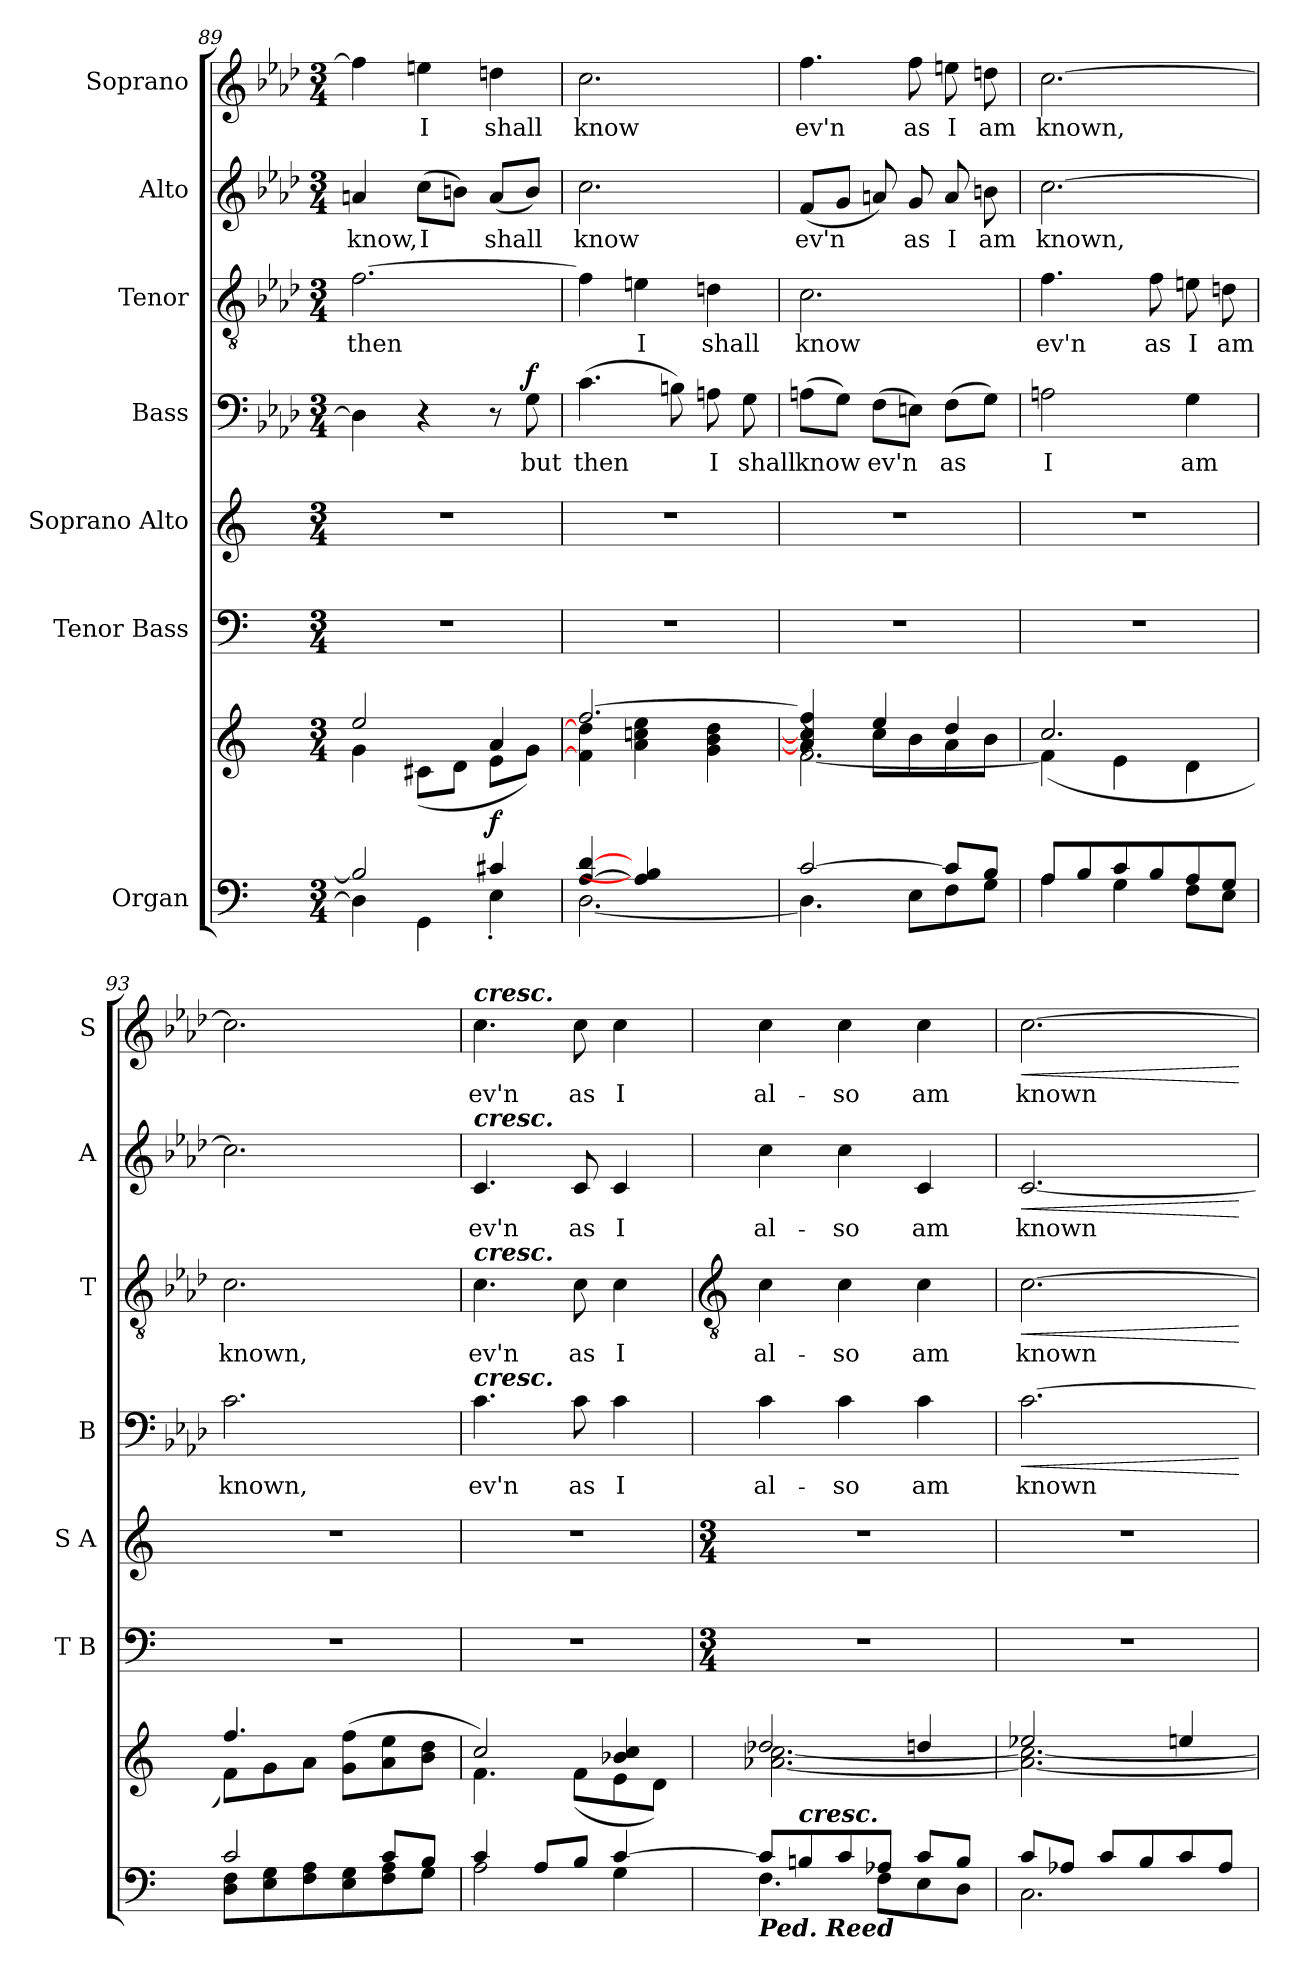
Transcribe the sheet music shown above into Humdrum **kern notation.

**kern	**kern	**dynam	**kern	**kern	**kern	**text	**dynam	**kern	**text	**dynam	**kern	**text	**dynam	**kern	**text	**dynam
*part7	*part7	*part7	*part6	*part5	*part4	*part4	*part4	*part3	*part3	*part3	*part2	*part2	*part2	*part1	*part1	*part1
*staff8	*staff7	*staff7/8	*staff6	*staff5	*staff4	*staff4	*staff4	*staff3	*staff3	*staff3	*staff2	*staff2	*staff2	*staff1	*staff1	*staff1
*I"Organ	*	*	*I"Tenor Bass	*I"Soprano Alto	*I"Bass	*	*	*I"Tenor	*	*	*I"Alto	*	*	*I"Soprano	*	*
*	*	*	*I'T B	*I'S A	*I'B	*	*	*I'T	*	*	*I'A	*	*	*I'S	*	*
!!LO:LB:g=z
*clefF4	*clefG2	*	*clefF4	*clefG2	*clefF4	*	*	*clefGv2	*	*	*clefG2	*	*	*clefG2	*	*
*k[]	*k[]	*	*k[]	*k[]	*k[b-e-a-d-]	*	*	*k[b-e-a-d-]	*	*	*k[b-e-a-d-]	*	*	*k[b-e-a-d-]	*	*
*C:	*C:	*	*C:	*C:	*A-:	*	*	*A-:	*	*	*A-:	*	*	*A-:	*	*
*M3/4	*M3/4	*	*M3/4	*M3/4	*M3/4	*	*	*M3/4	*	*	*M3/4	*	*	*M3/4	*	*
=89	=89	=89	=89	=89	=89	=89	=89	=89	=89	=89	=89	=89	=89	=89	=89	=89
*^	*^	*	*	*	*	*	*	*	*	*	*	*	*	*	*	*
*	*	*	*^	*	*	*	*	*	*	*	*	*	*	*	*	*	*	*
!	!	!	!	!LO:N:vis=1	!	!	!	!	!	!	!	!LO:LY:b	!	!	!LO:LY:b	!	!	!	!
2B-/]	4D-\]	2ee/	4g\	2.ryy	.	2.r	2.r	4D]	.	.	[2.f	then	.	4an	know,	.	4ff]	.	.
!	!	!	!	!	!	!	!	!	!	!	!	!	!	!	!LO:LY:b	!	!	!LO:LY:b	!
.	4GG\	.	(<8c#X\L	.	.	.	.	4r	.	.	.	.	.	(>8ccL	I	.	4een	I	.
.	.	.	8d\J	.	.	.	.	.	.	.	.	.	.	8bnJ)	.	.	.	.	.
!	!	!	!	!	!LO:DY:b	!	!	!	!	!	!	!	!	!	!LO:LY:b	!	!	!LO:LY:b	!
4c#X/	4E'\	4a/	8e\L	.	f	.	.	8r	.	.	.	.	.	(<8aL	shall	.	4ddn	shall	.
!	!	!	!	!	!	!	!	!	!LO:LY:b	!LO:DY:b	!	!	!	!	!	!	!	!	!
.	.	.	8g\J)	.	.	.	.	8G	but	f	.	.	.	8bJ)	.	.	.	.	.
=90	=90	=90	=90	=90	=90	=90	=90	=90	=90	=90	=90	=90	=90	=90	=90	=90	=90	=90	=90
!	!	!	!	!	!	!	!	!	!LO:LY:b	!	!	!	!	!	!LO:LY:b	!	!	!LO:LY:b	!
[4A/ [4d/	[2.D\	[2.ff/	4f\] 4dd\]	2ryy	.	2.r	2.r	(>4.c	then	.	4f]	.	.	2.cc	know	.	2.cc	know	.
!	!	!	!	!	!	!	!	!	!	!	!	!LO:LY:b	!	!	!	!	!	!	!
4A/] 4B/]	.	.	4a\ 4ccn\ 4ee\	.	.	.	.	.	.	.	4en	I	.	.	.	.	.	.	.
.	.	.	.	.	.	.	.	8Bn)	.	.	.	.	.	.	.	.	.	.	.
!	!	!	!	!	!	!	!	!	!LO:LY:b	!	!	!LO:LY:b	!	!	!	!	!	!	!
4ryy	.	.	4g\ 4b\ 4dd\	4ryy	.	.	.	8An	I	.	4dn	shall	.	.	.	.	.	.	.
!	!	!	!	!	!	!	!	!	!LO:LY:b	!	!	!	!	!	!	!	!	!	!
.	.	.	.	.	.	.	.	8G	shall	.	.	.	.	.	.	.	.	.	.
!!LO:LB:g=z
=91	=91	=91	=91	=91	=91	=91	=91	=91	=91	=91	=91	=91	=91	=91	=91	=91	=91	=91	=91
!	!	!	!	!	!	!	!	!	!LO:LY:b	!	!	!LO:LY:b	!	!	!LO:LY:b	!	!	!LO:LY:b	!
[2c/	4.D\]	4a/] 4cc/] 4ff/]	[2.f\	4r	.	2.r	2.r	(>8AnL	know	.	2.c	know	.	(<8fL	ev'n	.	4.ff	ev'n	.
.	.	.	.	.	.	.	.	8GJ)	.	.	.	.	.	8gJ	.	.	.	.	.
!	!	!	!	!	!	!	!	!	!LO:LY:b	!	!	!	!	!	!	!	!	!	!
.	.	4ee/	.	8cc\L	.	.	.	(>8FL	ev'n	.	.	.	.	8an)	.	.	.	.	.
!	!	!	!	!	!	!	!	!	!	!	!	!	!	!	!LO:LY:b	!	!	!LO:LY:b	!
.	8E\L	.	.	8b\	.	.	.	8EnJ)	.	.	.	.	.	8g	as	.	8ff	as	.
!	!	!	!	!	!	!	!	!	!LO:LY:b	!	!	!	!	!	!LO:LY:b	!	!	!LO:LY:b	!
8c/L]	8F\	4dd/	.	8a\	.	.	.	(>8FL	as	.	.	.	.	8a	I	.	8een	I	.
!	!	!	!	!	!	!	!	!	!	!	!	!	!	!	!LO:LY:b	!	!	!LO:LY:b	!
8B/J	8G\J	.	.	8b\J	.	.	.	8GJ)	.	.	.	.	.	8bn	am	.	8ddn	am	.
=92	=92	=92	=92	=92	=92	=92	=92	=92	=92	=92	=92	=92	=92	=92	=92	=92	=92	=92	=92
!	!	!	!	!	!	!	!	!	!LO:LY:b	!	!	!LO:LY:b	!	!	!LO:LY:b	!	!	!LO:LY:b	!
8A/L	4A\	2.cc/	(<4f\]	2ryy	.	2.r	2.r	2An	I	.	4.f	ev'n	.	[2.cc	known,	.	[2.cc	known,	.
8B/	.	.	.	.	.	.	.	.	.	.	.	.	.	.	.	.	.	.	.
8c/	4G\	.	4e\	.	.	.	.	.	.	.	.	.	.	.	.	.	.	.	.
!	!	!	!	!	!	!	!	!	!	!	!	!LO:LY:b	!	!	!	!	!	!	!
8B/	.	.	.	.	.	.	.	.	.	.	8f	as	.	.	.	.	.	.	.
!	!	!	!	!	!	!	!	!	!LO:LY:b	!	!	!LO:LY:b	!	!	!	!	!	!	!
8A/	8F\L	.	4d\	4ryy	.	.	.	4G	am	.	8en	I	.	.	.	.	.	.	.
!	!	!	!	!	!	!	!	!	!	!	!	!LO:LY:b	!	!	!	!	!	!	!
8G/J	8E\J	.	.	.	.	.	.	.	.	.	8dn	am	.	.	.	.	.	.	.
=93	=93	=93	=93	=93	=93	=93	=93	=93	=93	=93	=93	=93	=93	=93	=93	=93	=93	=93	=93
!	!	!	!	!	!	!	!	!	!LO:LY:b	!	!	!LO:LY:b	!	!	!	!	!	!	!
2c/	8D\ 8F\L	4.ff/	8f\L)	2ryy	.	2.r	2.r	2.c	known,	.	2.c	known,	.	2.cc]	.	.	2.cc]	.	.
.	8E\ 8G\	.	8g\	.	.	.	.	.	.	.	.	.	.	.	.	.	.	.	.
.	8F\ 8A\	.	8a\J	.	.	.	.	.	.	.	.	.	.	.	.	.	.	.	.
.	8E\ 8G\	(>8g\ 8ff\L	8ryy	.	.	.	.	.	.	.	.	.	.	.	.	.	.	.	.
8c/L	8F\ 8A\	8a\ 8ee\	4ryy	4ryy	.	.	.	.	.	.	.	.	.	.	.	.	.	.	.
8B/J	8G\J	8b\ 8dd\J	.	.	.	.	.	.	.	.	.	.	.	.	.	.	.	.	.
=94	=94	=94	=94	=94	=94	=94	=94	=94	=94	=94	=94	=94	=94	=94	=94	=94	=94	=94	=94
!	!	!	!	!	!	!	!	!	!	!	!	!	!	!	!	!	!LO:TX:a:Bi:t=cresc.	!	!
!	!	!	!	!	!	!	!	!	!	!	!	!	!	!LO:TX:a:Bi:t=cresc.	!	!	!	!	!
!	!	!	!	!	!	!	!	!	!	!	!LO:TX:a:Bi:t=cresc.	!	!	!	!	!	!	!	!
!	!	!	!	!	!	!	!	!LO:TX:a:Bi:t=cresc.	!	!	!	!	!	!	!	!	!	!	!
!	!	!	!	!	!	!	!	!	!LO:LY:b	!	!	!LO:LY:b	!	!	!LO:LY:b	!	!	!LO:LY:b	!
4c/	2A\	2cc/)	4.f\	2ryy	.	2.r	2.r	4.c	ev'n	.	4.c	ev'n	.	4.c	ev'n	.	4.cc	ev'n	.
8A/L	.	.	.	.	.	.	.	.	.	.	.	.	.	.	.	.	.	.	.
!	!	!	!	!	!	!	!	!	!LO:LY:b	!	!	!LO:LY:b	!	!	!LO:LY:b	!	!	!LO:LY:b	!
8B/J	.	.	(<8f\L	.	.	.	.	8c	as	.	8c	as	.	8c	as	.	8cc	as	.
!	!	!	!	!	!	!	!	!	!LO:LY:b	!	!	!LO:LY:b	!	!	!LO:LY:b	!	!	!LO:LY:b	!
[4c/	4G\	4b-X/ 4cc/	8e\	4ryy	.	.	.	4c	I	.	4c	I	.	4c	I	.	4cc	I	.
.	.	.	8d\J)	.	.	.	.	.	.	.	.	.	.	.	.	.	.	.	.
!!LO:LB:g=z
=95	=95	=95	=95	=95	=95	=95	=95	=95	=95	=95	=95	=95	=95	=95	=95	=95	=95	=95	=95
*	*	*	*	*	*	*	*	*	*	*	*clefGv2	*	*	*	*	*	*	*	*
*	*	*	*	*	*	*M3/4	*M3/4	*	*	*	*	*	*	*	*	*	*	*	*
!LO:TX:b:Bi:t=Ped. Reed	!	!	!	!	!	!	!	!	!	!	!	!	!	!	!	!	!	!	!
!	!	!	!	!	!	!	!	!	!LO:LY:b	!	!	!LO:LY:b	!	!	!LO:LY:b	!	!	!LO:LY:b	!
8c/L]	4.F\	2dd-X/	[2.a-X\ [2.cc\	2ryy	.	2.r	2.r	4c	al-	.	4c	al-	.	4cc	al-	.	4cc	al-	.
!LO:TX:a:Bi:t=cresc.	!	!	!	!	!	!	!	!	!	!	!	!	!	!	!	!	!	!	!
8Bn/	.	.	.	.	.	.	.	.	.	.	.	.	.	.	.	.	.	.	.
!	!	!	!	!	!	!	!	!	!LO:LY:b	!	!	!LO:LY:b	!	!	!LO:LY:b	!	!	!LO:LY:b	!
8c/	.	.	.	.	.	.	.	4c	-so	.	4c	-so	.	4cc	-so	.	4cc	-so	.
8A-X/J	8F\L	.	.	.	.	.	.	.	.	.	.	.	.	.	.	.	.	.	.
!	!	!	!	!	!	!	!	!	!LO:LY:b	!	!	!LO:LY:b	!	!	!LO:LY:b	!	!	!LO:LY:b	!
8c/L	8E\	4ddn/	.	4ryy	.	.	.	4c	am	.	4c	am	.	4c	am	.	4cc	am	.
8B/J	8D\J	.	.	.	.	.	.	.	.	.	.	.	.	.	.	.	.	.	.
=96	=96	=96	=96	=96	=96	=96	=96	=96	=96	=96	=96	=96	=96	=96	=96	=96	=96	=96	=96
!	!	!	!	!	!	!	!	!	!LO:LY:b	!LO:HP:b	!	!LO:LY:b	!LO:HP:b	!	!LO:LY:b	!LO:HP:b	!	!LO:LY:b	!LO:HP:b
8c/L	2.C\	2ee-X/	2.a-\_ 2.cc\_	2ryy	.	2.r	2.r	[2.c	known	<	[2.c	known	<	[2.c	known	<	[2.cc	known	<
8A-X/J	.	.	.	.	.	.	.	.	.	.	.	.	.	.	.	.	.	.	.
8c/L	.	.	.	.	.	.	.	.	.	.	.	.	.	.	.	.	.	.	.
8B/	.	.	.	.	.	.	.	.	.	.	.	.	.	.	.	.	.	.	.
8c/	.	4een/	.	4ryy	.	.	.	.	.	.	.	.	.	.	.	.	.	.	.
8A-/J	.	.	.	.	.	.	.	.	.	.	.	.	.	.	.	.	.	.	.
*v	*v	*	*	*	*	*	*	*	*	*	*	*	*	*	*	*	*	*	*
*	*v	*v	*v	*	*	*	*	*	*	*	*	*	*	*	*	*	*	*
.	.	.	.	.	.	.	[	.	.	[	.	.	[	.	.	[
=	=	=	=	=	=	=	=	=	=	=	=	=	=	=	=	=
*-	*-	*-	*-	*-	*-	*-	*-	*-	*-	*-	*-	*-	*-	*-	*-	*-
